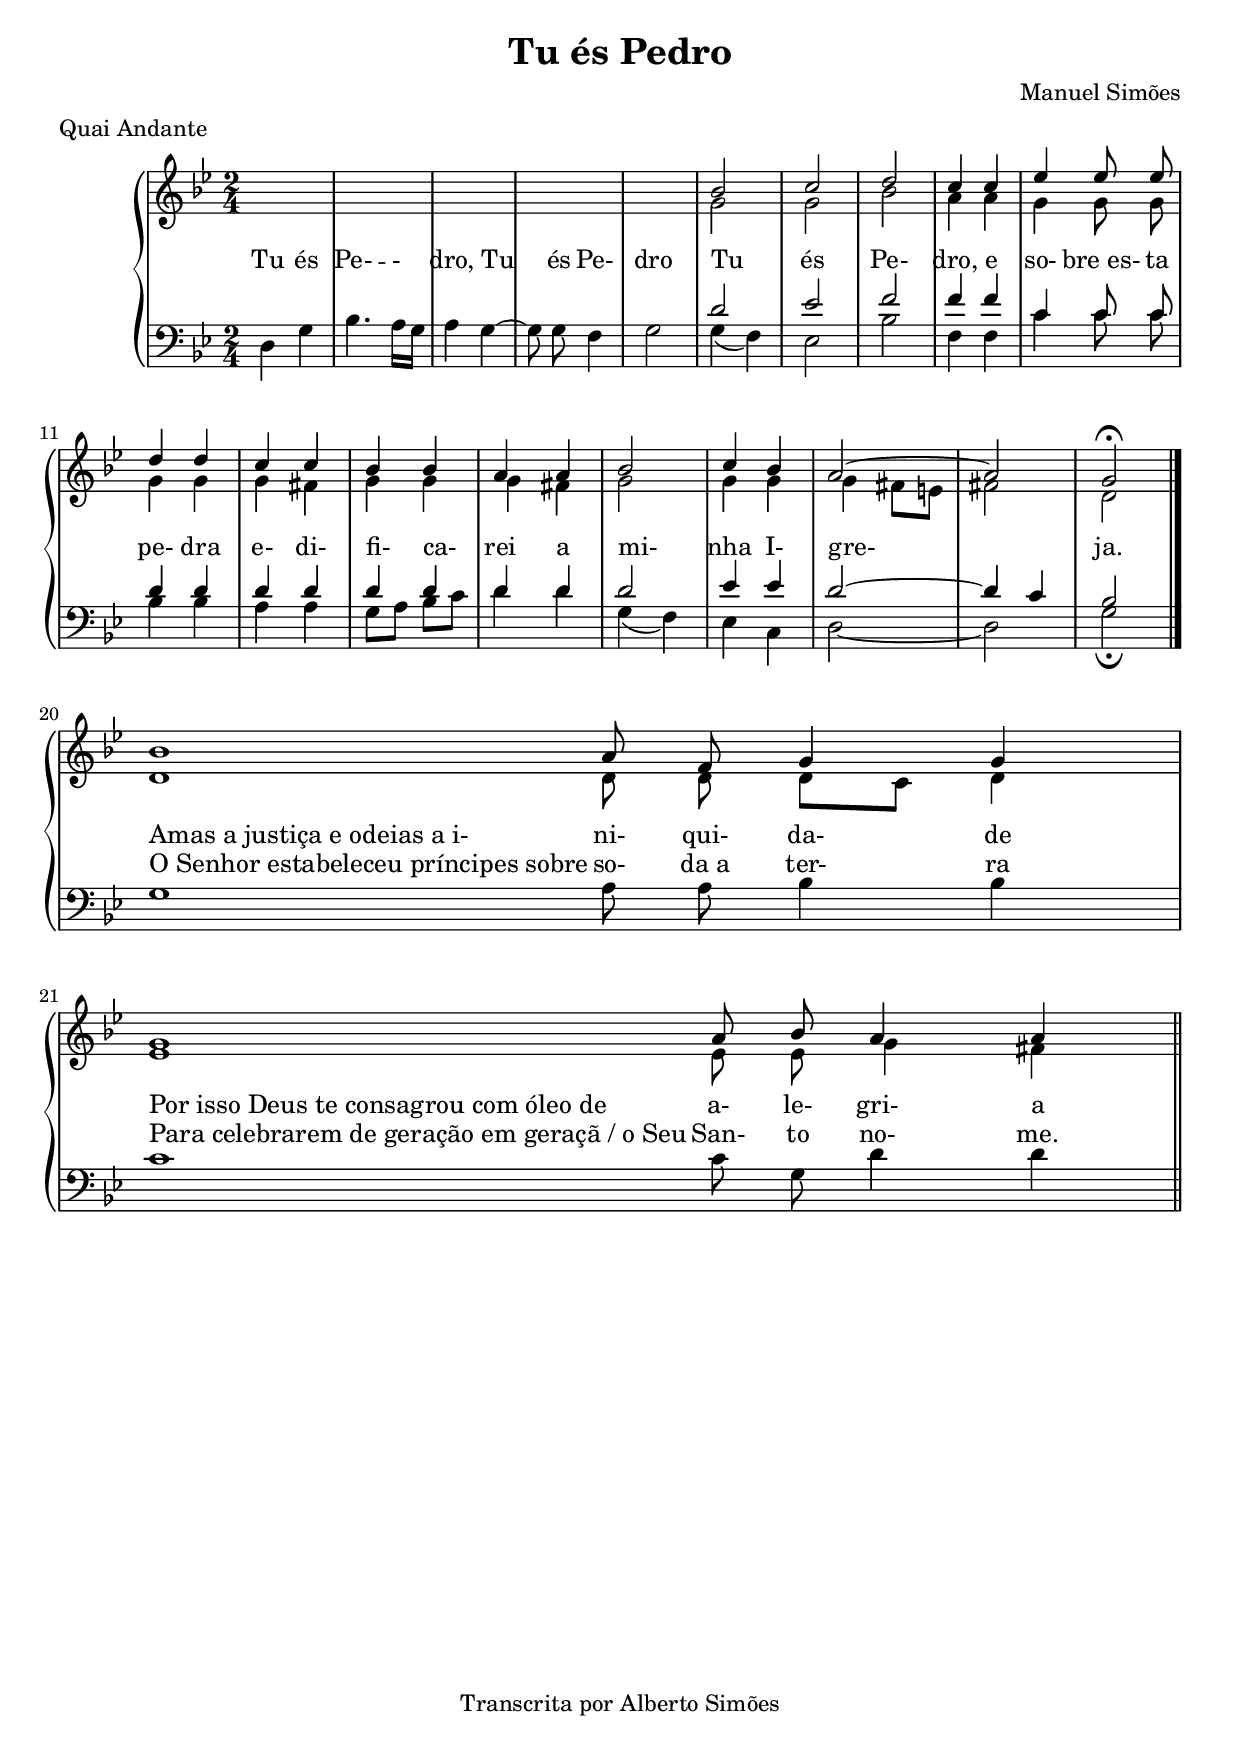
\version "2.14.0"

\header {
  title = "Tu és Pedro"
  composer = "Manuel Simões"
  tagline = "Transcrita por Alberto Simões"

  meter = "Quai Andante"

  ocasioes = "misc"
  seccao   = "misc"
}

letraA = \lyricmode {
  Tu és Pe- -- - dro,
  Tu és Pe- dro
  Tu és Pe- dro, e so- bre_es- ta 
  pe- dra e- di- fi- ca- rei a mi- nha
  I- gre- ja.

  \once \override LyricText #'self-alignment-X = #LEFT
  "Amas a justiça e odeias a i-" ni- qui- da- de
  \once \override LyricText #'self-alignment-X = #LEFT
  "Por isso Deus te consagrou com óleo de" a- le- gri- a
}

letraB = \lyricmode {
  \repeat unfold 30 { \skip 2}
  \once \override LyricText #'self-alignment-X = #LEFT
  "O Senhor estabeleceu príncipes sobre" so- da_a ter- ra
  \once \override LyricText #'self-alignment-X = #LEFT
  "Para celebrarem de geração em geraçã / o Seu" San- to no- me.
}

global = {
  \key bes \major
  \time 2/4
}

upperA = {
  \relative c'' {
    \autoBeamOff

    s2 s2 s2 s2 s2
    bes2 c d c4 c ees ees8 ees
    d4 d c c bes bes a a bes2
    c4 bes a2 ~ a g \fermata \bar "|."

    \break
    \set Score.measureLength = #(ly:make-moment 7 4)
    bes1 a8 f g4 g \break
    \set Score.measureLength = #(ly:make-moment 7 4)
    g1 a8 bes a4 a \bar "||"
  }
}

upperB = \relative c'' {
  \autoBeamOff

  s2 s2 s2 s2 s2
  g2 g bes a4 a g g8 g
  g4 g g fis g g g fis g2
  g4 g g fis8[ e] fis2 d

  \set Score.measureLength = #(ly:make-moment 7 4)
  d1 d8 d d[ c] d4
  \set Score.measureLength = #(ly:make-moment 7 4)
  ees1 ees8 ees g4 fis
}

upper =  {
  \global
  << \upperA \\ \upperB >>
}

lowerA = \relative c' {
  \autoBeamOff

  s2 s2 s2 s2 s2
  d2 ees f f4 f c c8 c
  d4 d d d d d d d d2
  ees4 ees d2 ~ d4 c bes2

  \set Score.measureLength = #(ly:make-moment 7 4)
  s1 s2.
  \set Score.measureLength = #(ly:make-moment 7 4)
  s1 s2.
}

lowerB = {
  \autoBeamOff
  \voiceOne
  \stemDown
  \relative c {
    d4 g
    bes4. a16[ g]
    a4 g ~
    g8 g f4
    g2

    \slurDown\tieDown
    g4( f) ees2 bes' f4 f c' c8 c
    bes4 bes a a g8[ a] bes[ c] d4 d g,4( f)
    ees4 c d2 ~ d g_\fermata

    \set Score.measureLength = #(ly:make-moment 7 4)
    g1 a8 a bes4 bes
    \set Score.measureLength = #(ly:make-moment 7 4)
    c1 c8 g d'4 d
  }
}

lower =  {
  \global\clef bass
  << \lowerA \\ \new Voice = "melody" \lowerB >>
}


\score {
  <<
    \new PianoStaff <<
      \new Staff = "upper" \upper
      \new Staff = "lower" \lower
    >>
    \new Lyrics \with { alignAboveContext = "lower" }
    {
      \lyricsto "melody"
      \letraA
    }
    \new Lyrics \with { alignAboveContext = "lower" }
    {
      \lyricsto "melody"
      \letraB
    }
  >>
  \layout {
    \context { \Staff \RemoveEmptyStaves }
  }
  \midi { 
    \context {
      \Score
      tempoWholesPerMinute = #(ly:make-moment 72 4)
    }
  }
}
